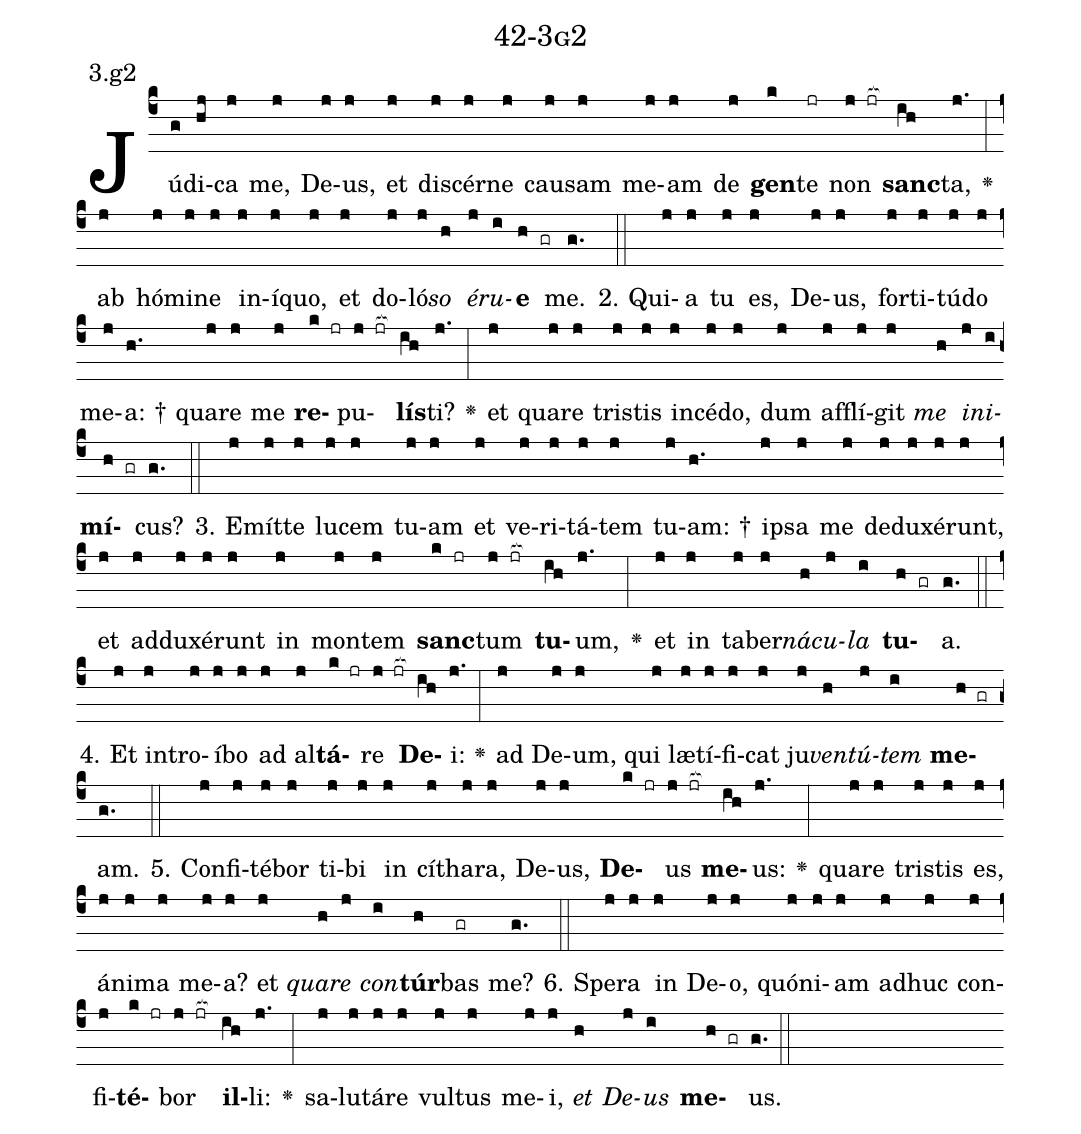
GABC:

name: 42-3g2;
annotation: 3.g2;
%%
(c4)Jú(g)di(hj)ca(j) me,(j) De(j)us,(j) et(j) di(j)scér(j)ne(j) cau(j)sam(j) me(j)am(j) de(j) <b>gen</b>(k)te(jr) non(j jr[ocb:1{]) <b>sanc</b>(ih[ocb:0}])ta,(j.) <v>\greheightstar</v>(:) ab(j) hó(j)mi(j)ne(j) in(j)í(j)quo,(j) et(j) do(j)ló(j)<i>so</i>(h) <i>é</i>(j)<i>ru</i>(i)<b>e</b>(h gr) me.(g.) (::)
2. Qui(j)a(j) tu(j) es,(j) De(j)us,(j) for(j)ti(j)tú(j)do(j) me(j)a: †(h.) qua(j)re(j) me(j) <b>re</b>(k jr)pu(j jr[ocb:1{])<b>lís</b>(ih[ocb:0}])ti?(j.) <v>\greheightstar</v>(:) et(j) qua(j)re(j) tris(j)tis(j) in(j)cé(j)do,(j) dum(j) af(j)flí(j)git(j) <i>me</i>(h) <i>in</i>(j)<i>i</i>(i)<b>mí</b>(h gr)cus?(g.) (::)
3. E(j)mít(j)te(j) lu(j)cem(j) tu(j)am(j) et(j) ve(j)ri(j)tá(j)tem(j) tu(j)am: †(h.) ip(j)sa(j) me(j) de(j)du(j)xé(j)runt,(j) et(j) ad(j)du(j)xé(j)runt(j) in(j) mon(j)tem(j) <b>sanc</b>(k jr)tum(j jr[ocb:1{]) <b>tu</b>(ih[ocb:0}])um,(j.) <v>\greheightstar</v>(:) et(j) in(j) ta(j)ber(j)<i>ná</i>(h)<i>cu</i>(j)<i>la</i>(i) <b>tu</b>(h gr)a.(g.) (::)
4. Et(j) in(j)tro(j)í(j)bo(j) ad(j) al(j)<b>tá</b>(k jr)re(j jr[ocb:1{]) <b>De</b>(ih[ocb:0}])i:(j.) <v>\greheightstar</v>(:) ad(j) De(j)um,(j) qui(j) læ(j)tí(j)fi(j)cat(j) ju(j)<i>ven</i>(h)<i>tú</i>(j)<i>tem</i>(i) <b>me</b>(h gr)am.(g.) (::)
5. Con(j)fi(j)té(j)bor(j) ti(j)bi(j) in(j) cí(j)tha(j)ra,(j) De(j)us,(j) <b>De</b>(k jr)us(j jr[ocb:1{]) <b>me</b>(ih[ocb:0}])us:(j.) <v>\greheightstar</v>(:) qua(j)re(j) tris(j)tis(j) es,(j) á(j)ni(j)ma(j) me(j)a?(j) et(j) <i>qua</i>(h)<i>re</i>(j) <i>con</i>(i)<b>túr</b>(h)bas(gr) me?(g.) (::)
6. Spe(j)ra(j) in(j) De(j)o,(j) quón(j)i(j)am(j) ad(j)huc(j) con(j)fi(j)<b>té</b>(k jr)bor(j jr[ocb:1{]) <b>il</b>(ih[ocb:0}])li:(j.) <v>\greheightstar</v>(:) sa(j)lu(j)tá(j)re(j) vul(j)tus(j) me(j)i,(j) <i>et</i>(h) <i>De</i>(j)<i>us</i>(i) <b>me</b>(h gr)us.(g.) (::)
